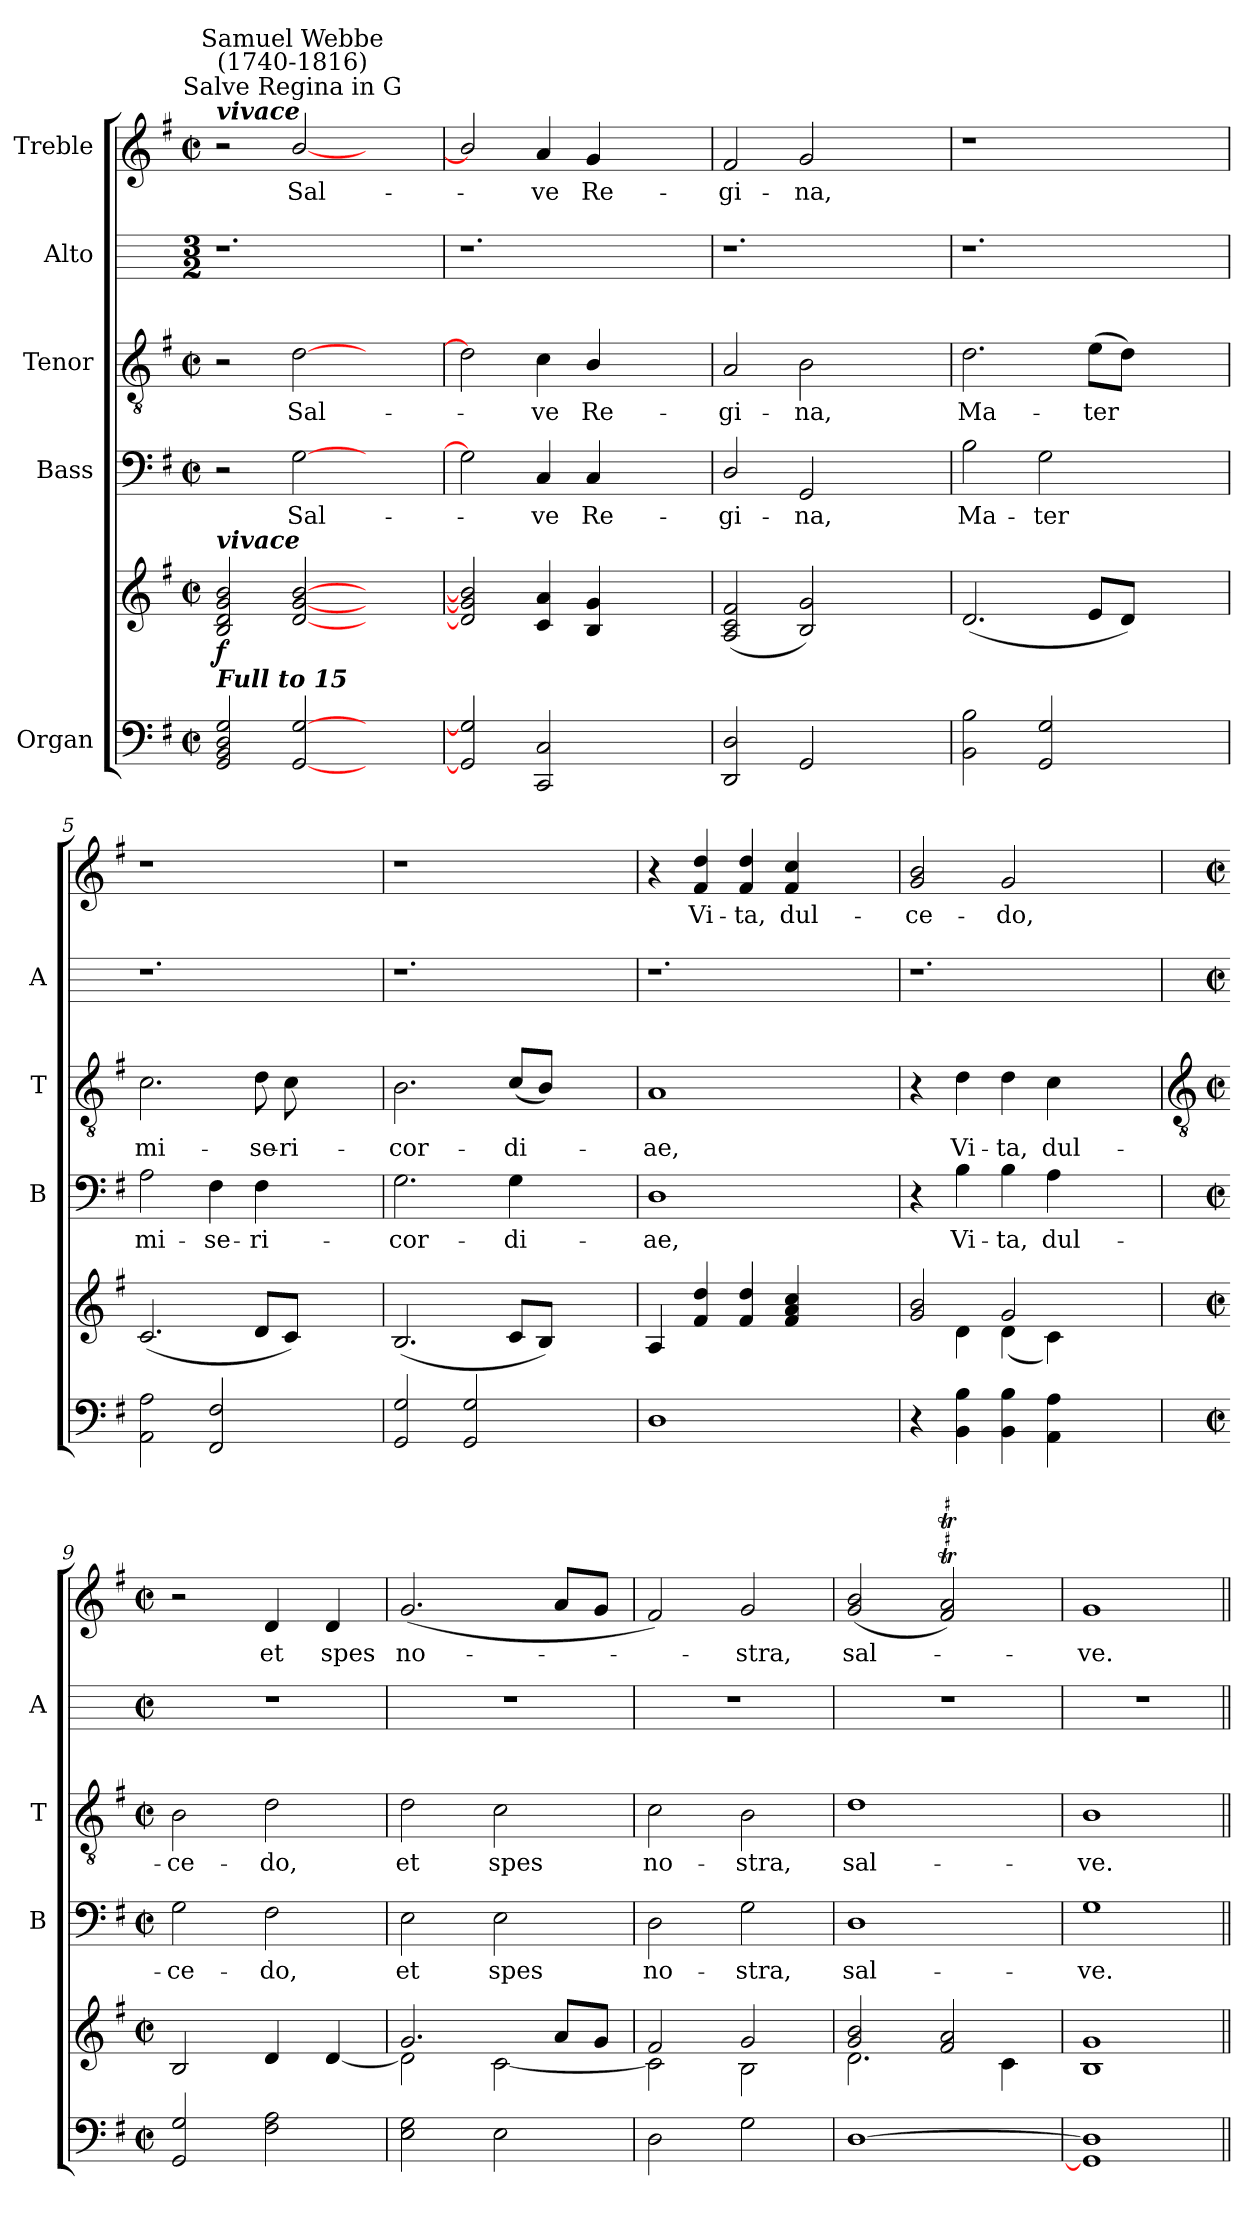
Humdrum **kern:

**kern	**kern	**dynam	**kern	**text	**kern	**text	**kern	**kern	**text
*part5	*part5	*part5	*part4	*part4	*part3	*part3	*part2	*part1	*part1
*staff6	*staff5	*staff5/6	*staff4	*staff4	*staff3	*staff3	*staff2	*staff1	*staff1
*I"Organ	*	*	*I"Bass	*	*I"Tenor	*	*I"Alto	*I"Treble	*
*	*	*	*I'B	*	*I'T	*	*I'A	*	*
*clefF4	*clefG2	*	*clefF4	*	*clefGv2	*	*	*clefG2	*
*k[f#]	*k[f#]	*	*k[f#]	*	*k[f#]	*	*	*k[f#]	*
*G:	*G:	*	*G:	*	*G:	*	*	*G:	*
*M2/2	*M2/2	*	*M2/2	*	*M2/2	*	*M3/2	*M2/2	*
*met(c|)	*met(c|)	*	*met(c|)	*	*met(c|)	*	*	*met(c|)	*
=1	=1	=1	=1	=1	=1	=1	=1	=1	=1
*	*^	*	*	*	*	*	*	*	*
!	!	!	!	!	!	!	!	!	!LO:TX:a:Bi:t=vivace	!
!	!LO:TX:a:Bi:t=vivace	!	!	!	!	!	!	!	!	!
!	!LO:TX:b:Bi:t=Full to 15	!	!	!	!	!	!	!	!	!
!	!	!	!LO:DY:b	!	!	!	!	!	!	!
2GG 2BB 2D 2G	2B 2d 2g 2b	1ryy	f	2r	.	2r	.	1.r	2r	.
!	!	!	!	!	!	!	!	!	!LO:TX:a:cj:t=Salve Regina in G	!
!	!	!	!	!	!	!	!	!	!LO:TX:a:cj:t=Samuel Webbe\n(1740-1816)	!
!	!	!	!	!	!LO:LY:b	!	!LO:LY:b	!	!	!LO:LY:b
[2GG [2G	[2d [2g [2b	.	.	[2G	Sal-	[2d	Sal-	.	[2b/	Sal-
2ryy	2ryy	2ryy	.	2ryy	.	2ryy	.	.	2ryy	.
=2	=2	=2	=2	=2	=2	=2	=2	=2	=2	=2
2GG] 2G]	2d] 2g] 2b]	1ryy	.	2G]	.	2d]	.	1.r	2b/]	.
!	!	!	!	!	!LO:LY:b	!	!LO:LY:b	!	!	!LO:LY:b
2CC 2C	4c 4a	.	.	4C	ve	4c	ve	.	4a	ve
!	!	!	!	!	!LO:LY:b	!	!LO:LY:b	!	!	!LO:LY:b
.	4B 4g	.	.	4C	Re-	4B/	Re-	.	4g	Re-
2ryy	2ryy	2ryy	.	2ryy	.	2ryy	.	.	2ryy	.
=3	=3	=3	=3	=3	=3	=3	=3	=3	=3	=3
!	!	!	!	!	!LO:LY:b	!	!LO:LY:b	!	!	!LO:LY:b
2DD 2D	(<2A 2c 2f#	1ryy	.	2D/	-gi-	2A	-gi-	1.r	2f#	-gi-
!	!	!	!	!	!LO:LY:b	!	!LO:LY:b	!	!	!LO:LY:b
2GG	2B 2g)	.	.	2GG	-na,	2B	-na,	.	2g	-na,
2ryy	2ryy	2ryy	.	2ryy	.	2ryy	.	.	2ryy	.
=4	=4	=4	=4	=4	=4	=4	=4	=4	=4	=4
!	!	!	!	!	!LO:LY:b	!	!LO:LY:b	!	!	!
2BB 2B	(<2.d	1ryy	.	2B	Ma-	2.d	Ma-	1.r	1r	.
!	!	!	!	!	!LO:LY:b	!	!	!	!	!
2GG 2G	.	.	.	2G	-ter	.	.	.	.	.
!	!	!	!	!	!	!	!LO:LY:b	!	!	!
.	8eL	.	.	.	.	(>8eL	-ter	.	.	.
.	8dJ)	.	.	.	.	8dJ)	.	.	.	.
2ryy	2ryy	2ryy	.	2ryy	.	2ryy	.	.	2ryy	.
=5	=5	=5	=5	=5	=5	=5	=5	=5	=5	=5
!	!	!	!	!	!LO:LY:b	!	!LO:LY:b	!	!	!
2AA 2A	(<2.c	1ryy	.	2A	mi-	2.c	mi-	1.r	1r	.
!	!	!	!	!	!LO:LY:b	!	!	!	!	!
2FF# 2F#	.	.	.	4F#	-se-	.	.	.	.	.
!	!	!	!	!	!LO:LY:b	!	!LO:LY:b	!	!	!
.	8dL	.	.	4F#	-ri-	8d	-se-	.	.	.
!	!	!	!	!	!	!	!LO:LY:b	!	!	!
.	8cJ)	.	.	.	.	8c	-ri-	.	.	.
2ryy	2ryy	2ryy	.	2ryy	.	2ryy	.	.	2ryy	.
=6	=6	=6	=6	=6	=6	=6	=6	=6	=6	=6
!	!	!	!	!	!LO:LY:b	!	!LO:LY:b	!	!	!
2GG 2G	(<2.B	1ryy	.	2.G	-cor-	2.B	-cor-	1.r	1r	.
2GG 2G	.	.	.	.	.	.	.	.	.	.
!	!	!	!	!	!LO:LY:b	!	!LO:LY:b	!	!	!
.	8cL	.	.	4G	-di-	(>8cL	-di-	.	.	.
.	8BJ)	.	.	.	.	8B/J)	.	.	.	.
2ryy	2ryy	2ryy	.	2ryy	.	2ryy	.	.	2ryy	.
=7	=7	=7	=7	=7	=7	=7	=7	=7	=7	=7
!	!	!	!	!	!LO:LY:b	!	!LO:LY:b	!	!	!
1D	4A	1ryy	.	1D	-ae,	1A	ae,	1.r	4r	.
!	!	!	!	!	!	!	!	!	!	!LO:LY:b
.	4f# 4dd	.	.	.	.	.	.	.	4f# 4dd	Vi-
!	!	!	!	!	!	!	!	!	!	!LO:LY:b
.	4f# 4dd	.	.	.	.	.	.	.	4f# 4dd	-ta,
!	!	!	!	!	!	!	!	!	!	!LO:LY:b
.	4f# 4a 4cc	.	.	.	.	.	.	.	4f# 4cc	dul-
2ryy	2ryy	2ryy	.	2ryy	.	2ryy	.	.	2ryy	.
=8	=8	=8	=8	=8	=8	=8	=8	=8	=8	=8
!	!	!	!	!	!	!	!	!	!	!LO:LY:b
4r	2g 2b	4ryy	.	4r	.	4r	.	1.r	2g 2b	-ce-
!	!	!	!	!	!LO:LY:b	!	!LO:LY:b	!	!	!
4BB 4B	.	4d\	.	4B	Vi-	4d	Vi-	.	.	.
!	!	!	!	!	!LO:LY:b	!	!LO:LY:b	!	!	!LO:LY:b
4BB 4B	2g	(<4d\	.	4B	-ta,	4d	-ta,	.	2g	-do,
!	!	!	!	!	!LO:LY:b	!	!LO:LY:b	!	!	!
4AA 4A	.	4c\)	.	4A	dul-	4c	dul-	.	.	.
2ryy	2ryy	2ryy	.	2ryy	.	2ryy	.	.	2ryy	.
!!LO:LB:g=z
=9	=9	=9	=9	=9	=9	=9	=9	=9	=9	=9
*	*	*	*	*	*	*clefGv2	*	*	*	*
*M2/2	*M2/2	*	*	*M2/2	*	*M2/2	*	*M2/2	*M2/2	*
*met(c|)	*met(c|)	*	*	*met(c|)	*	*met(c|)	*	*met(c|)	*met(c|)	*
!	!	!	!	!	!LO:LY:b	!	!LO:LY:b	!	!	!
2GG 2G	2ryy	2B/	.	2G	-ce-	2B	-ce-	1r	2r	.
!	!	!	!	!	!LO:LY:b	!	!LO:LY:b	!	!	!LO:LY:b
2F# 2A	4ryy	4d/	.	2F#	-do,	2d	-do,	.	4d	et
!	!	!	!	!	!	!	!	!	!	!LO:LY:b
.	4ryy	[4d/	.	.	.	.	.	.	4d	spes
=10	=10	=10	=10	=10	=10	=10	=10	=10	=10	=10
!	!	!	!	!	!LO:LY:b	!	!LO:LY:b	!	!	!LO:LY:b
2E 2G	2.g	2d\]	.	2E	et	2d	et	1r	(<2.g	no-
!	!	!	!	!	!LO:LY:b	!	!LO:LY:b	!	!	!
2E	.	[2c\	.	2E	spes	2c	spes	.	.	.
.	8aL	.	.	.	.	.	.	.	8aL	.
.	8gJ	.	.	.	.	.	.	.	8gJ	.
=11	=11	=11	=11	=11	=11	=11	=11	=11	=11	=11
!	!	!	!	!	!LO:LY:b	!	!LO:LY:b	!	!	!
2D	2f#	2c\]	.	2D	no-	2c	no-	1r	2f#)	.
!	!	!	!	!	!LO:LY:b	!	!LO:LY:b	!	!	!LO:LY:b
2G	2g	2B\	.	2G	-stra,	2B	-stra,	.	2g	stra,
=12	=12	=12	=12	=12	=12	=12	=12	=12	=12	=12
!	!	!	!	!	!LO:LY:b	!	!LO:LY:b	!	!	!LO:LY:b
[1D	2g 2b	2.d\	.	1D	sal-	1d	sal-	1r	(<2g 2b	sal-
.	2f# 2a	.	.	.	.	.	.	.	2f#T 2aT)	.
.	.	4c\	.	.	.	.	.	.	.	.
=13	=13	=13	=13	=13	=13	=13	=13	=13	=13	=13
!	!	!	!	!	!LO:LY:b	!	!LO:LY:b	!	!	!LO:LY:b
1GG] 1D]	1B 1g	1ryy	.	1G	-ve.	1B	-ve.	1r	1g	ve.
*	*v	*v	*	*	*	*	*	*	*	*
=||	=||	=||	=||	=||	=||	=||	=||	=||	=||
*-	*-	*-	*-	*-	*-	*-	*-	*-	*-
